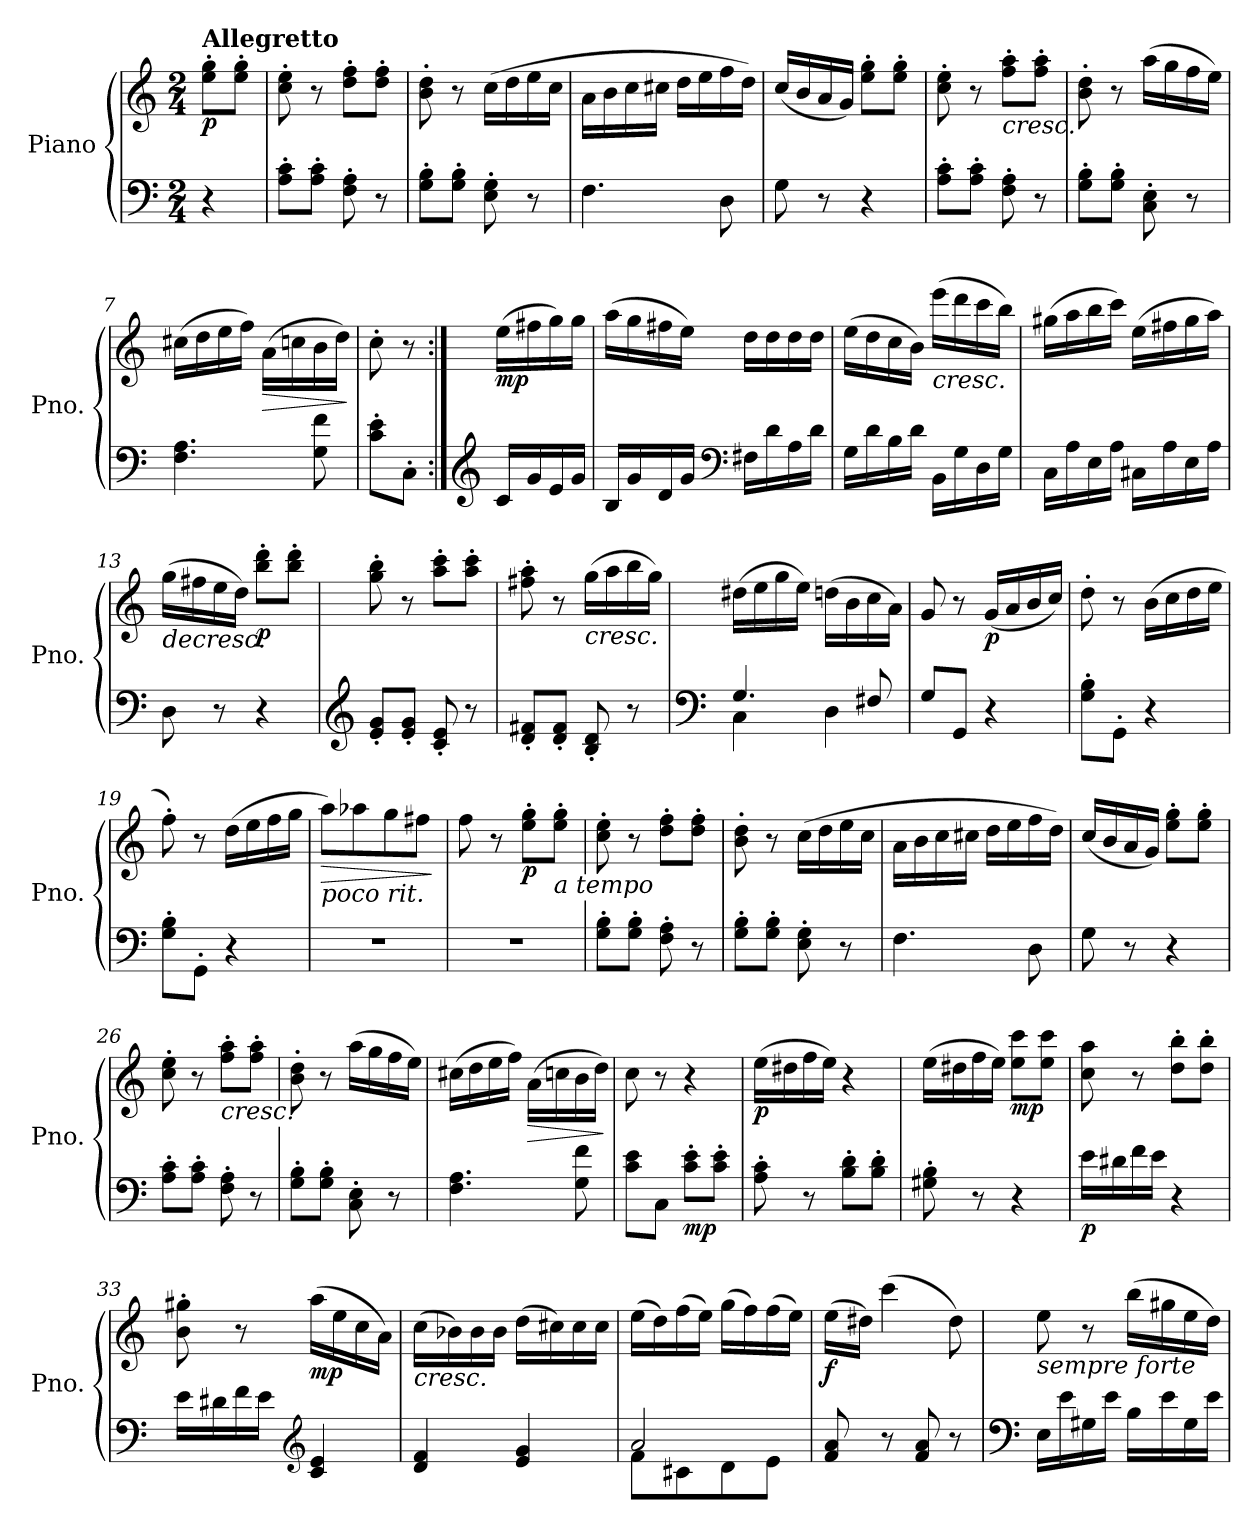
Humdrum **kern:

**kern	**kern	**dynam
*part1	*part1	*part1
*staff2	*staff1	*staff1/2
*I"Piano	*	*
*I'Pno.	*	*
*clefF4	*clefG2	*
*k[]	*k[]	*
*M2/4	*M2/4	*
=	=	=
!	!LO:TX:a:B:t=Allegretto	!
!	!	!LO:DY:b
4r	8ee\' 8gg\'L	p
.	8ee\' 8gg\'J	.
=1	=1	=1
8A\' 8c\'L	8cc\' 8ee\'	.
8A\' 8c\'J	8r	.
8F\' 8A\'	8dd\' 8ff\'L	.
8r	8dd\' 8ff\'J	.
=2	=2	=2
8G\' 8B\'L	8b\' 8dd\'	.
8G\' 8B\'J	8r	.
8E\' 8G\'	(>16cc\LL	.
.	16dd\	.
8r	16ee\	.
.	16cc\JJ	.
=3	=3	=3
4.F\	16a\LL	.
.	16b\	.
.	16cc\	.
.	16cc#X\JJ	.
.	16dd\LL	.
.	16ee\	.
8D\	16ff\	.
.	16dd\JJ)	.
=4	=4	=4
8G\	(<16cc/LL	.
.	16b/	.
8r	16a/	.
.	16g/JJ)	.
4r	8ee\' 8gg\'L	.
.	8ee\' 8gg\'J	.
=5	=5	=5
8A\' 8c\'L	8cc\' 8ee\'	.
8A\' 8c\'J	8r	.
!	!LO:TX:b:i:t=cresc.	!
8F\' 8A\'	8ff\' 8aa\'L	.
8r	8ff\' 8aa\'J	.
=6	=6	=6
8G\' 8B\'L	8b\' 8dd\'	.
8G\' 8B\'J	8r	.
8C\' 8E\'	(>16aa\LL	.
.	16gg\	.
8r	16ff\	.
.	16ee\JJ)	.
!!LO:LB:g=z
=7	=7	=7
4.F\ 4.A\	(>16cc#X\LL	.
.	16dd\	.
.	16ee\	.
.	16ff\JJ)	.
!	!	!LO:HP:b
.	(>16a\LL	>
.	16ccn\	.
8G\ 8f\	16b\	.
.	16dd\JJ)	.
.	.	]
=8	=8	=8
8c\' 8e\'L	8cc'\	.
8C'\J	8r	.
=9:|!	=9:|!	=9:|!
*clefG2	*	*
!	!	!LO:DY:b
16c/LL	(>16ee\LL	mp
16g/	16ff#X\	.
16e/	16gg\)	.
16g/JJ	16gg\JJ	.
=10	=10	=10
16B/LL	(>16aa\LL	.
16g/	16gg\	.
16d/	16ff#X\	.
16g/JJ	16ee\JJ)	.
*clefF4	*	*
16F#X\LL	16dd\LL	.
16d\	16dd\	.
16A\	16dd\	.
16d\JJ	16dd\JJ	.
=11	=11	=11
16G\LL	(>16ee\LL	.
16d\	16dd\	.
16B\	16cc\	.
16d\JJ	16b\JJ)	.
!	!LO:TX:b:i:t=cresc.	!
16BB\LL	(>16eee\LL	.
16G\	16ddd\	.
16D\	16ccc\	.
16G\JJ	16bb\JJ)	.
!!LO:LB:g=z
=12	=12	=12
16C\LL	(>16gg#X\LL	.
16A\	16aa\	.
16E\	16bb\	.
16A\JJ	16ccc\JJ)	.
16C#X\LL	(>16ee\LL	.
16A\	16ff#X\	.
16E\	16gg#\	.
16A\JJ	16aa\JJ)	.
=13	=13	=13
!	!	!LO:HP:b
8D\	(>16gg\LL	>
.	16ff#X\	.
8r	16ee\	.
.	16dd\JJ)	.
!	!	!LO:DY:b
4r	8bb\' 8ddd\'L	p
.	8bb\' 8ddd\'J	.
.	.	]
=14	=14	=14
*clefG2	*	*
8e/' 8g/'L	8gg\' 8bb\'	.
8e/' 8g/'J	8r	.
8c/' 8e/'	8aa\' 8ccc\'L	.
8r	8aa\' 8ccc\'J	.
=15	=15	=15
8d/' 8f#X/'L	8ff#X\' 8aa\'	.
8d/' 8f#/'J	8r	.
!	!LO:TX:b:i:t=cresc.	!
8B/' 8d/'	(>16gg\LL	.
.	16aa\	.
8r	16bb\	.
.	16gg\JJ)	.
=16	=16	=16
*clefF4	*	*
*^	*	*
4.G/	4C\	(>16dd#X\LL	.
.	.	16ee\	.
.	.	16gg\	.
.	.	16ee\JJ)	.
.	4D\	(>16ddn\LL	.
.	.	16b\	.
8F#X/	.	16cc\	.
.	.	16a\JJ)	.
*v	*v	*	*
=17	=17	=17
8G/L	8g/	.
8GG/J	8r	.
!	!	!LO:DY:b
4r	(<16g/LL	p
.	16a/	.
.	16b/	.
.	16cc/JJ)	.
!!LO:LB:g=z
=18	=18	=18
8G\' 8B\'L	8dd'\	.
8GG'\J	8r	.
4r	(>16b\LL	.
.	16cc\	.
.	16dd\	.
.	16ee\JJ	.
=19	=19	=19
8G\' 8B\'L	8ff'\)	.
8GG'\J	8r	.
4r	(>16dd\LL	.
.	16ee\	.
.	16ff\	.
.	16gg\JJ	.
=20	=20	=20
!	!LO:TX:b:i:t=poco rit.	!
!	!	!LO:HP:b
2r	8aa\L)	>
.	8aa-X\	.
.	8gg\	.
.	8ff#X\J	.
.	.	]
=21	=21	=21
2r	8ff\	.
.	8r	.
!	!	!LO:DY:b
.	8ee\' 8gg\'L	p
!	!LO:TX:b:i:t=a tempo	!
.	8ee\' 8gg\'J	.
=22	=22	=22
8G\' 8B\'L	8cc\' 8ee\'	.
8G\' 8B\'J	8r	.
8F\' 8A\'	8dd\' 8ff\'L	.
8r	8dd\' 8ff\'J	.
=23	=23	=23
8G\' 8B\'L	8b\' 8dd\'	.
8G\' 8B\'J	8r	.
8E\' 8G\'	(>16cc\LL	.
.	16dd\	.
8r	16ee\	.
.	16cc\JJ	.
=24	=24	=24
4.F\	16a\LL	.
.	16b\	.
.	16cc\	.
.	16cc#X\JJ	.
.	16dd\LL	.
.	16ee\	.
8D\	16ff\	.
.	16dd\JJ)	.
=25	=25	=25
8G\	(<16cc/LL	.
.	16b/	.
8r	16a/	.
.	16g/JJ)	.
4r	8ee\' 8gg\'L	.
.	8ee\' 8gg\'J	.
!!LO:LB:g=z
=26	=26	=26
8A\' 8c\'L	8cc\' 8ee\'	.
8A\' 8c\'J	8r	.
!	!LO:TX:b:i:t=cresc.	!
8F\' 8A\'	8ff\' 8aa\'L	.
8r	8ff\' 8aa\'J	.
=27	=27	=27
8G\' 8B\'L	8b\' 8dd\'	.
8G\' 8B\'J	8r	.
8C\' 8E\'	(>16aa\LL	.
.	16gg\	.
8r	16ff\	.
.	16ee\JJ)	.
=28	=28	=28
4.F\ 4.A\	(>16cc#X\LL	.
.	16dd\	.
.	16ee\	.
.	16ff\JJ)	.
!	!	!LO:HP:b
.	(>16a\LL	>
.	16ccn\	.
8G\ 8f\	16b\	.
.	16dd\JJ)	.
.	.	]
=29	=29	=29
8c\ 8e\L	8cc\	.
8C\J	8r	.
!	!	!LO:DY:b=2
8c\' 8e\'L	4r	mp
8c\' 8e\'J	.	.
=30	=30	=30
!	!	!LO:DY:b
8A\' 8c\'	(>16ee\LL	p
.	16dd#X\	.
8r	16ff\	.
.	16ee\JJ)	.
8B\' 8d\'L	4r	.
8B\' 8d\'J	.	.
=31	=31	=31
8G#X\' 8B\'	(>16ee\LL	.
.	16dd#X\	.
8r	16ff\	.
.	16ee\JJ)	.
!	!	!LO:DY:b
4r	8ee\ 8ccc\L	mp
.	8ee\ 8ccc\J	.
=32	=32	=32
!	!	!LO:DY:b=2
16e\LL	8cc\ 8aa\	p
16d#X\	.	.
16f\	8r	.
16e\JJ	.	.
4r	8dd\' 8bb\'L	.
.	8dd\' 8bb\'J	.
!!LO:PB:g=z
=33	=33	=33
16e\LL	8b\' 8gg#X\'	.
16d#X\	.	.
16f\	8r	.
16e\JJ	.	.
*clefG2	*	*
!	!	!LO:DY:b
4c/ 4e/	(>16aa\LL	mp
.	16ee\	.
.	16cc\	.
.	16a\JJ)	.
=34	=34	=34
!	!LO:TX:b:i:t=cresc.	!
4d/ 4f/	(>16cc\LL	.
.	16b-X\)	.
.	16b-\	.
.	16b-\JJ	.
4e/ 4g/	(>16dd\LL	.
.	16cc#X\)	.
.	16cc#\	.
.	16cc#\JJ	.
=35	=35	=35
*^	*	*
2a/	8f\L	(>16ee\LL	.
.	.	16dd\)	.
.	8c#X\	(>16ff\	.
.	.	16ee\JJ)	.
.	8d\	(>16gg\LL	.
.	.	16ff\)	.
.	8e\J	(>16ff\	.
.	.	16ee\JJ)	.
*v	*v	*	*
=36	=36	=36
!	!	!LO:DY:b
8f/ 8a/	(>16ee\LL	f
.	16dd#X\JJ)	.
8r	(>4ccc\	.
8f/ 8a/	.	.
8r	8dd#\)	.
=37	=37	=37
*clefF4	*	*
!	!LO:TX:b:i:t=sempre forte	!
16E\LL	8ee\	.
16e\	.	.
16G#X\	8r	.
16e\JJ	.	.
16B\LL	(>16bb\LL	.
16e\	16gg#X\	.
16G#\	16ee\	.
16e\JJ	16dd\JJ)	.
=	=	=
*-	*-	*-
